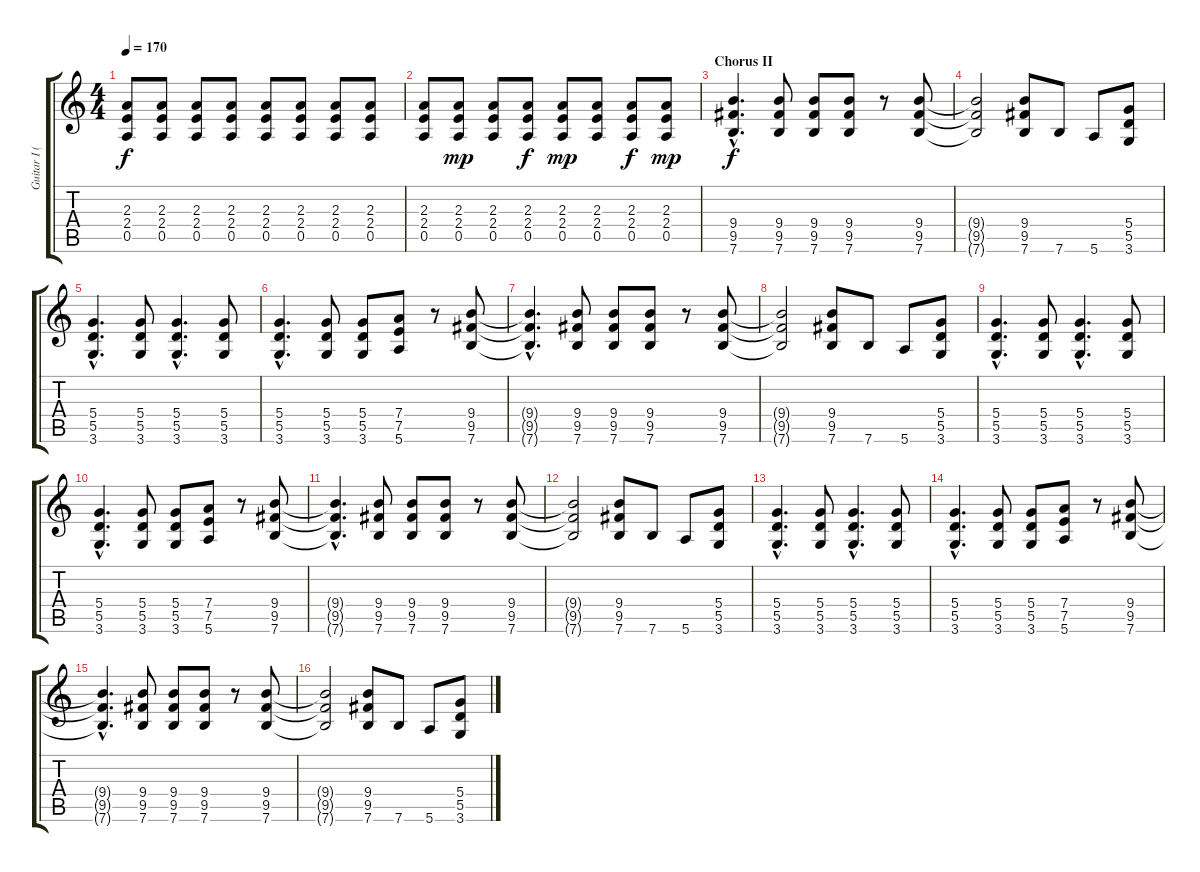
\track ("Guitar I (Izzy)" "Guitar I (") {instrument distortionguitar}
\staff {score tabs}
\tuning (E4 B3 G3 D3 A2 E2) {hide}
\ts (4 4)
\tempo 170
\clef g2
\ks c
(2.3 2.4 0.5).8{dy f} (2.3 2.4 0.5).8 (2.3 2.4 0.5).8 (2.3 2.4 0.5).8 (2.3 2.4 0.5).8 (2.3 2.4 0.5).8 (2.3 2.4 0.5).8 (2.3 2.4 0.5).8 |
(2.3 2.4 0.5).8 (2.3 2.4 0.5).8{dy mp} (2.3 2.4 0.5).8 (2.3 2.4 0.5).8{dy f} (2.3 2.4 0.5).8{dy mp} (2.3 2.4 0.5).8 (2.3 2.4 0.5).8{dy f} (2.3 2.4 0.5).8{dy mp} |
\section ("" "Chorus II")
(9.4{hac} 9.5{hac} 7.6{hac}).4{d dy f} (9.4 9.5 7.6).8 (9.4 9.5 7.6).8 (9.4 9.5 7.6).8 r.8 (9.4 9.5 7.6).8 |
(9.4{t} 9.5{t} 7.6{t}).2 (9.4 9.5 7.6).8 7.6.8 5.6.8 (5.4 5.5 3.6).8 |
(5.4{hac} 5.5{hac} 3.6{hac}).4{d} (5.4 5.5 3.6).8 (5.4{hac} 5.5{hac} 3.6{hac}).4{d} (5.4 5.5 3.6).8 |
(5.4{hac} 5.5{hac} 3.6{hac}).4{d} (5.4 5.5 3.6).8 (5.4 5.5 3.6).8 (7.4 7.5 5.6).8 r.8 (9.4 9.5 7.6).8 |
(9.4{hac t} 9.5{hac t} 7.6{hac t}).4{d} (9.4 9.5 7.6).8 (9.4 9.5 7.6).8 (9.4 9.5 7.6).8 r.8 (9.4 9.5 7.6).8 |
(9.4{t} 9.5{t} 7.6{t}).2 (9.4 9.5 7.6).8 7.6.8 5.6.8 (5.4 5.5 3.6).8 |
(5.4{hac} 5.5{hac} 3.6{hac}).4{d} (5.4 5.5 3.6).8 (5.4{hac} 5.5{hac} 3.6{hac}).4{d} (5.4 5.5 3.6).8 |
(5.4{hac} 5.5{hac} 3.6{hac}).4{d} (5.4 5.5 3.6).8 (5.4 5.5 3.6).8 (7.4 7.5 5.6).8 r.8 (9.4 9.5 7.6).8 |
(9.4{hac t} 9.5{hac t} 7.6{hac t}).4{d} (9.4 9.5 7.6).8 (9.4 9.5 7.6).8 (9.4 9.5 7.6).8 r.8 (9.4 9.5 7.6).8 |
(9.4{t} 9.5{t} 7.6{t}).2 (9.4 9.5 7.6).8 7.6.8 5.6.8 (5.4 5.5 3.6).8 |
(5.4{hac} 5.5{hac} 3.6{hac}).4{d} (5.4 5.5 3.6).8 (5.4{hac} 5.5{hac} 3.6{hac}).4{d} (5.4 5.5 3.6).8 |
(5.4{hac} 5.5{hac} 3.6{hac}).4{d} (5.4 5.5 3.6).8 (5.4 5.5 3.6).8 (7.4 7.5 5.6).8 r.8 (9.4 9.5 7.6).8 |
(9.4{hac t} 9.5{hac t} 7.6{hac t}).4{d} (9.4 9.5 7.6).8 (9.4 9.5 7.6).8 (9.4 9.5 7.6).8 r.8 (9.4 9.5 7.6).8 |
(9.4{t} 9.5{t} 7.6{t}).2 (9.4 9.5 7.6).8 7.6.8 5.6.8 (5.4 5.5 3.6).8
